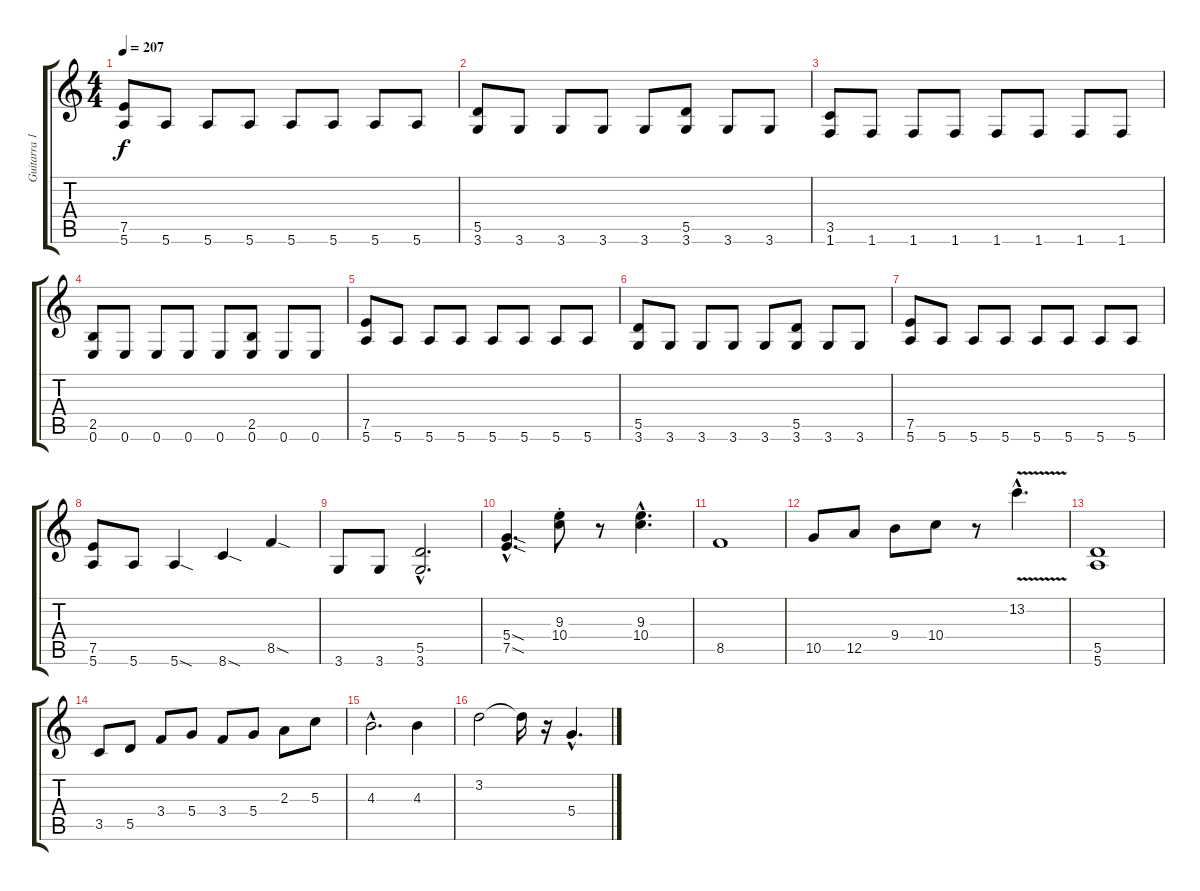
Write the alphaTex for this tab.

\track ("Guitarra 1" "Guitarra 1") {instrument distortionguitar}
\staff {score tabs}
\tuning (E4 B3 G3 D3 A2 E2) {hide}
\ts (4 4)
\tempo 207
\clef g2
\ks c
(7.5 5.6).8{dy f} 5.6.8 5.6.8 5.6.8 5.6.8 5.6.8 5.6.8 5.6.8 |
(5.5 3.6).8 3.6.8 3.6.8 3.6.8 3.6.8 (5.5 3.6).8 3.6.8 3.6.8 |
(3.5 1.6).8 1.6.8 1.6.8 1.6.8 1.6.8 1.6.8 1.6.8 1.6.8 |
(2.5 0.6).8 0.6.8 0.6.8 0.6.8 0.6.8 (2.5 0.6).8 0.6.8 0.6.8 |
(7.5 5.6).8 5.6.8 5.6.8 5.6.8 5.6.8 5.6.8 5.6.8 5.6.8 |
(5.5 3.6).8 3.6.8 3.6.8 3.6.8 3.6.8 (5.5 3.6).8 3.6.8 3.6.8 |
(7.5 5.6).8 5.6.8 5.6.8 5.6.8 5.6.8 5.6.8 5.6.8 5.6.8 |
(7.5 5.6).8 5.6.8 5.6{sod}.4 8.6{sod}.4 8.5{sod}.4 |
3.6.8 3.6.8 (5.5{hac} 3.6{hac}).2{d} |
(5.4{sod hac} 7.5{sod hac}).4{d} (9.3{st} 10.4{st}).8 r.8 (9.3{hac} 10.4{hac}).4{d} |
8.5.1 |
10.5.8 12.5.8 9.4.8 10.4.8 r.8 13.2{v hac}.4{d} |
(5.5 5.6).1 |
3.5.8 5.5.8 3.4.8 5.4.8 3.4.8 5.4.8 2.3.8 5.3.8 |
4.3{hac}.2{d} 4.3.4 |
3.2.2 3.2{t}.16 r.16 5.4{hac}.4{d}
